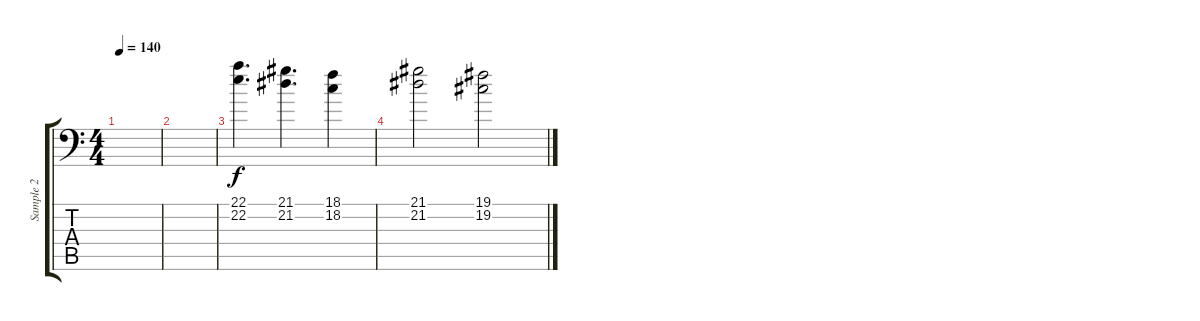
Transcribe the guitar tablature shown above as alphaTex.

\track ("Sample 2" "Sample 2") {instrument stringensemble1}
\staff {score tabs}
\tuning (B3 Gb3 D3 A2 E2 A1) {hide}
\ts (4 4)
\tempo 140
\clef f4
\ks c
|
|
(22.1 22.2).4{d} (21.1 21.2).4{d} (18.1 18.2).4 |
(21.1 21.2).2 (19.1 19.2).2
